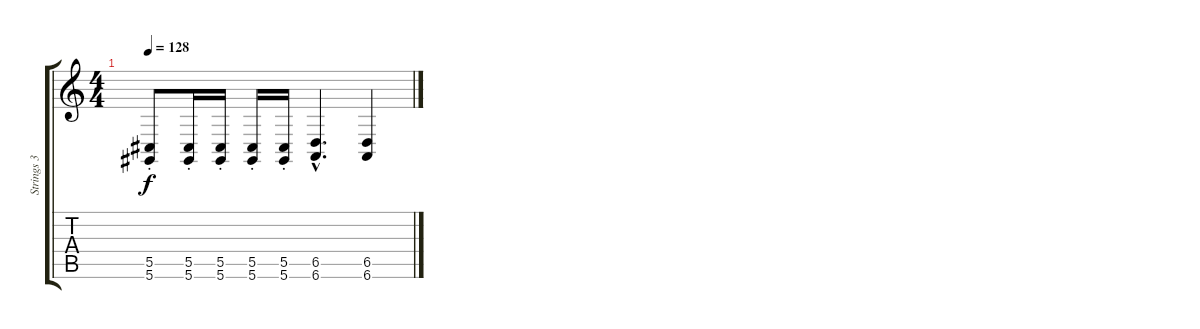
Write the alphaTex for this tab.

\track ("Strings 3" "Strings 3") {instrument stringensemble2}
\staff {score tabs}
\tuning (Eb4 Bb3 Gb3 Db3 Ab2 Eb2) {hide}
\ts (4 4)
\tempo 128
\clef g2
\ks c
(5.5{st} 5.6{st}).8{dy f} (5.5{st} 5.6{st}).16 (5.5{st} 5.6{st}).16 (5.5{st} 5.6{st}).16 (5.5{st} 5.6{st}).16 (6.5{hac} 6.6{hac}).4{d} (6.5 6.6).4
